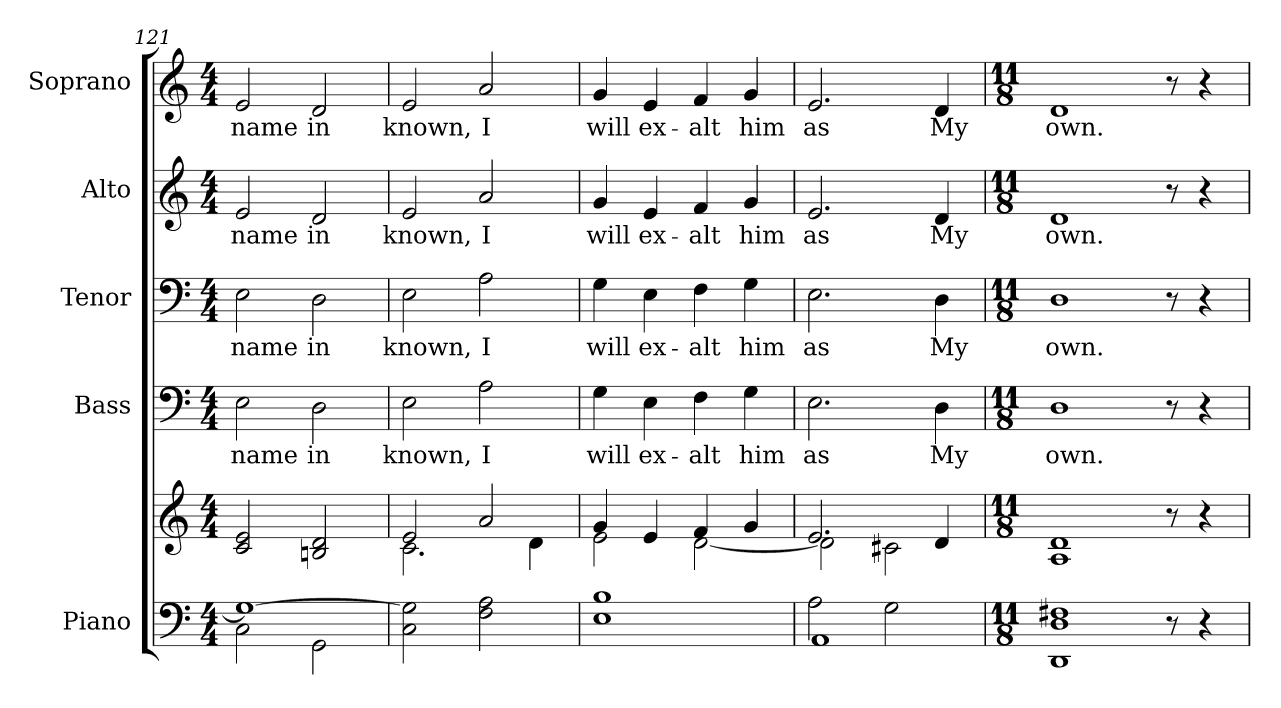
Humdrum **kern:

**kern	**kern	**kern	**text	**kern	**text	**kern	**text	**kern	**text
*part5	*part5	*part4	*part4	*part3	*part3	*part2	*part2	*part1	*part1
*staff6	*staff5	*staff4	*staff4	*staff3	*staff3	*staff2	*staff2	*staff1	*staff1
*I"Piano	*	*I"Bass	*	*I"Tenor	*	*I"Alto	*	*I"Soprano	*
*I'Pno.	*	*I'B.	*	*I'T.	*	*I'A.	*	*I'S.	*
!!LO:PB:g=z
*clefF4	*clefG2	*clefF4	*	*clefF4	*	*clefG2	*	*clefG2	*
*k[]	*k[]	*k[]	*	*k[]	*	*k[]	*	*k[]	*
*C:	*C:	*C:	*	*C:	*	*C:	*	*C:	*
*M4/4	*M4/4	*M4/4	*	*M4/4	*	*M4/4	*	*M4/4	*
=121	=121	=121	=121	=121	=121	=121	=121	=121	=121
*^	*	*	*	*	*	*	*	*	*
!	!	!	!	!LO:LY:b:color=#000000	!	!	!	!	!	!
!	!	!	!	!	!	!LO:LY:b:color=#000000	!	!	!	!
!	!	!	!	!	!	!	!	!LO:LY:b:color=#000000	!	!
!	!	!	!	!	!	!	!	!	!	!LO:LY:b:color=#000000
1Gi_>	2Ci\	2ci/ 2ei	2Ei\	name	2Ei\	name	2ei/	name	2ei/	name
!	!	!	!	!LO:LY:b:color=#000000	!	!	!	!	!	!
!	!	!	!	!	!	!LO:LY:b:color=#000000	!	!	!	!
!	!	!	!	!	!	!	!	!LO:LY:b:color=#000000	!	!
!	!	!	!	!	!	!	!	!	!	!LO:LY:b:color=#000000
.	2GGi\	2Bni/ 2di	2Di\	in	2Di\	in	2di/	in	2di/	in
*v	*v	*	*	*	*	*	*	*	*	*
=122	=122	=122	=122	=122	=122	=122	=122	=122	=122
*	*^	*	*	*	*	*	*	*	*
*^	*	*	*	*	*	*	*	*	*	*
!	!	!	!	!	!LO:LY:b:color=#000000	!	!	!	!	!	!
*v	*v	*	*	*	*	*	*	*	*	*	*
*^	*	*	*	*	*	*	*	*	*	*
!	!	!	!	!	!	!	!LO:LY:b:color=#000000	!	!	!	!
*v	*v	*	*	*	*	*	*	*	*	*	*
*^	*	*	*	*	*	*	*	*	*	*
!	!	!	!	!	!	!	!	!	!LO:LY:b:color=#000000	!	!
*v	*v	*	*	*	*	*	*	*	*	*	*
*^	*	*	*	*	*	*	*	*	*	*
!	!	!	!	!	!	!	!	!	!	!	!LO:LY:b:color=#000000
*v	*v	*	*	*	*	*	*	*	*	*	*
2Ci\ 2Gi]	2ei/	2.ci\	2Ei\	known,	2Ei\	known,	2ei/	known,	2ei/	known,
!	!	!	!	!LO:LY:b:color=#000000	!	!	!	!	!	!
!	!	!	!	!	!	!LO:LY:b:color=#000000	!	!	!	!
!	!	!	!	!	!	!	!	!LO:LY:b:color=#000000	!	!
!	!	!	!	!	!	!	!	!	!	!LO:LY:b:color=#000000
2Fi\ 2Ai	2ai/	.	2Ai\	I	2Ai\	I	2ai/	I	2ai/	I
.	.	4di\	.	.	.	.	.	.	.	.
=123	=123	=123	=123	=123	=123	=123	=123	=123	=123	=123
!	!	!	!	!LO:LY:b:color=#000000	!	!	!	!	!	!
!	!	!	!	!	!	!LO:LY:b:color=#000000	!	!	!	!
!	!	!	!	!	!	!	!	!LO:LY:b:color=#000000	!	!
!	!	!	!	!	!	!	!	!	!	!LO:LY:b:color=#000000
1Ei 1Bi	4gi/	2ei\	4Gi\	will	4Gi\	will	4gi/	will	4gi/	will
!	!	!	!	!LO:LY:b:color=#000000	!	!	!	!	!	!
!	!	!	!	!	!	!LO:LY:b:color=#000000	!	!	!	!
!	!	!	!	!	!	!	!	!LO:LY:b:color=#000000	!	!
!	!	!	!	!	!	!	!	!	!	!LO:LY:b:color=#000000
.	4ei/	.	4Ei\	ex-	4Ei\	ex-	4ei/	ex-	4ei/	ex-
!	!	!	!	!LO:LY:b:color=#000000	!	!	!	!	!	!
!	!	!	!	!	!	!LO:LY:b:color=#000000	!	!	!	!
!	!	!	!	!	!	!	!	!LO:LY:b:color=#000000	!	!
!	!	!	!	!	!	!	!	!	!	!LO:LY:b:color=#000000
.	4fi/	[<2di\	4Fi\	-alt	4Fi\	-alt	4fi/	-alt	4fi/	-alt
!	!	!	!	!LO:LY:b:color=#000000	!	!	!	!	!	!
!	!	!	!	!	!	!LO:LY:b:color=#000000	!	!	!	!
!	!	!	!	!	!	!	!	!LO:LY:b:color=#000000	!	!
!	!	!	!	!	!	!	!	!	!	!LO:LY:b:color=#000000
.	4gi/	.	4Gi\	him	4Gi\	him	4gi/	him	4gi/	him
=124	=124	=124	=124	=124	=124	=124	=124	=124	=124	=124
*^	*	*	*	*	*	*	*	*	*	*
!	!	!	!	!	!LO:LY:b:color=#000000	!	!	!	!	!	!
!	!	!	!	!	!	!	!LO:LY:b:color=#000000	!	!	!	!
!	!	!	!	!	!	!	!	!	!LO:LY:b:color=#000000	!	!
!	!	!	!	!	!	!	!	!	!	!	!LO:LY:b:color=#000000
2Ai\	1AAi	2.ei/	2di\]	2.Ei\	as	2.Ei\	as	2.ei/	as	2.ei/	as
2Gi\	.	.	2c#Xi\	.	.	.	.	.	.	.	.
!	!	!	!	!	!LO:LY:b:color=#000000	!	!	!	!	!	!
!	!	!	!	!	!	!	!LO:LY:b:color=#000000	!	!	!	!
!	!	!	!	!	!	!	!	!	!LO:LY:b:color=#000000	!	!
!	!	!	!	!	!	!	!	!	!	!	!LO:LY:b:color=#000000
.	.	4di/	.	4Di\	My	4Di\	My	4di/	My	4di/	My
*v	*v	*	*	*	*	*	*	*	*	*	*
*	*v	*v	*	*	*	*	*	*	*	*
!!LO:LB:g=z
=125	=125	=125	=125	=125	=125	=125	=125	=125	=125
*M11/8	*M11/8	*M11/8	*	*M11/8	*	*M11/8	*	*M11/8	*
!	!	!	!LO:LY:b:color=#000000	!	!	!	!	!	!
!	!	!	!	!	!LO:LY:b:color=#000000	!	!	!	!
!	!	!	!	!	!	!	!LO:LY:b:color=#000000	!	!
!	!	!	!	!	!	!	!	!	!LO:LY:b:color=#000000
1DDi 1Di 1F#Xi	1Ai 1di	1Di	own.	1Di	own.	1di	own.	1di	own.
8r	8r	8r	.	8r	.	8r	.	8r	.
4r	4r	4r	.	4r	.	4r	.	4r	.
=	=	=	=	=	=	=	=	=	=
*-	*-	*-	*-	*-	*-	*-	*-	*-	*-
